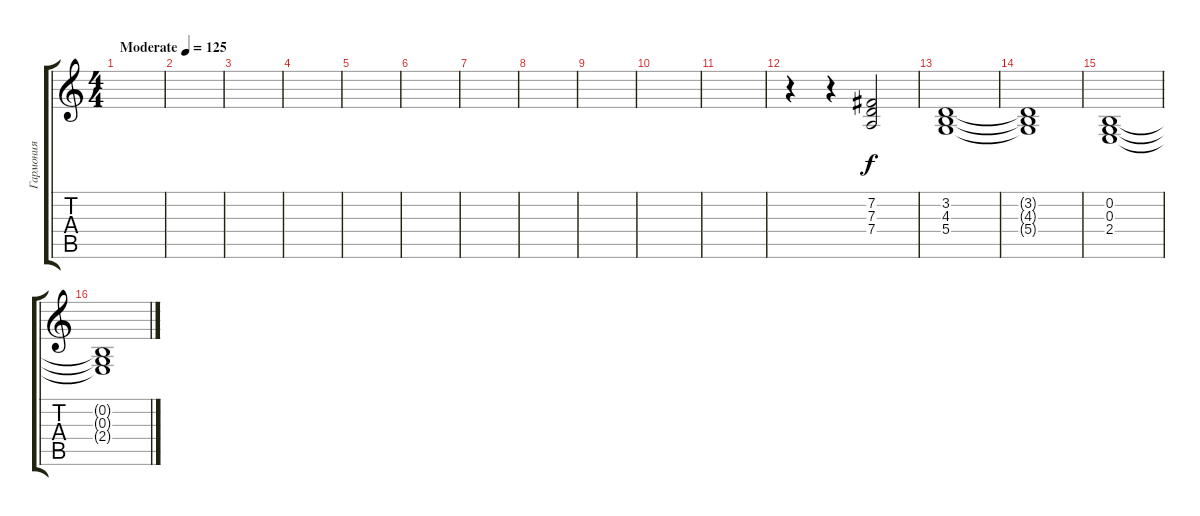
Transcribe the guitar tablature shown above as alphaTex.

\track ("Гармония" "Гармония") {instrument stringensemble1}
\staff {score tabs}
\tuning (E4 B3 G3 D3 A2 E2) {hide}
\ts (4 4)
\tempo (125 "Moderate")
\clef g2
\ks c
|
|
|
|
|
|
|
|
|
|
|
r.4 r.4 (7.2 7.3 7.4).2 |
(3.2 4.3 5.4).1 |
(3.2{t} 4.3{t} 5.4{t}).1 |
(0.2 0.3 2.4).1 |
(0.2{t} 0.3{t} 2.4{t}).1
